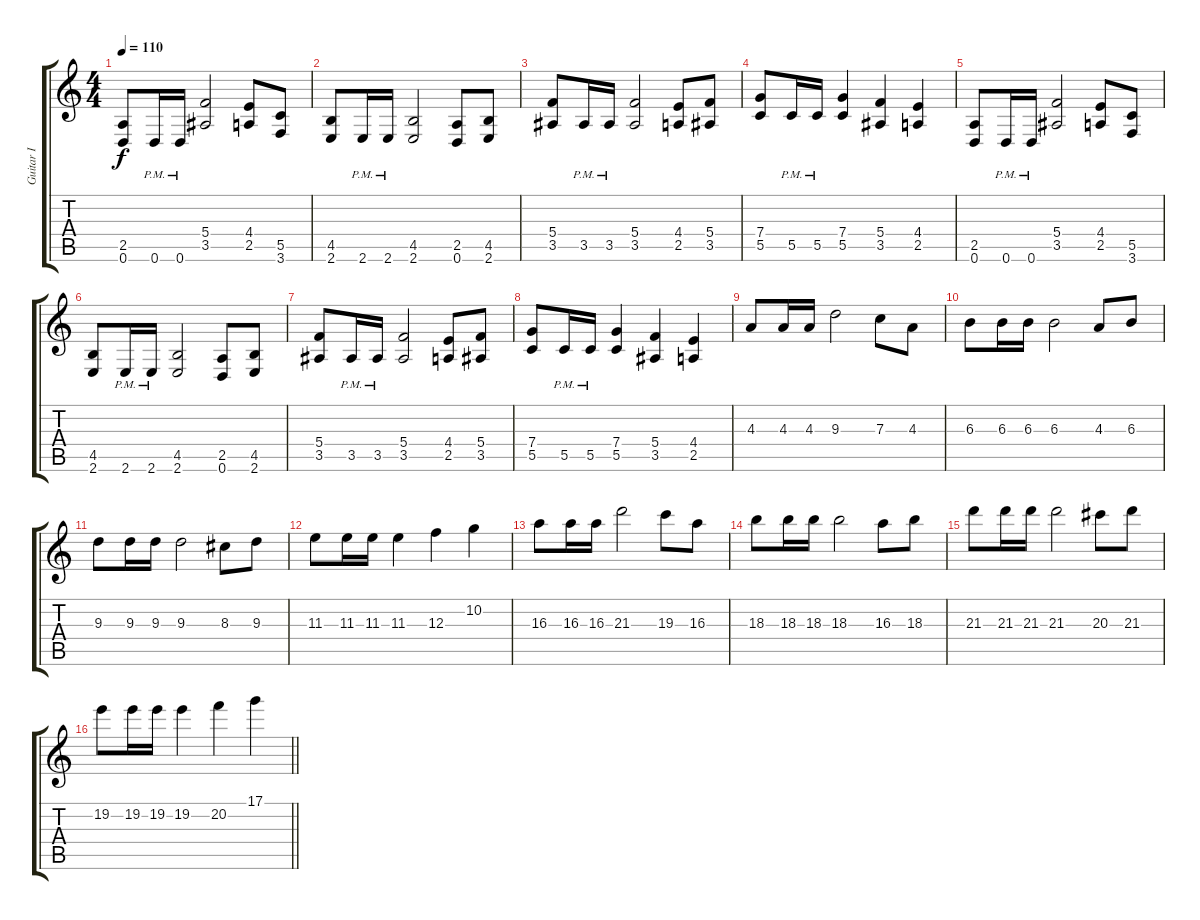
\track ("Guitar I" "Guitar I") {instrument distortionguitar}
\staff {score tabs}
\tuning (D4 A3 F3 C3 G2 D2) {hide}
\ts (4 4)
\tempo 110
\clef g2
\ks c
(2.5 0.6).8{dy f} 0.6{pm}.16 0.6{pm}.16 (5.4 3.5).2 (4.4 2.5).8 (5.5 3.6).8 |
(4.5 2.6).8 2.6{pm}.16 2.6{pm}.16 (4.5 2.6).2 (2.5 0.6).8 (4.5 2.6).8 |
(5.4 3.5).8 3.5{pm}.16 3.5{pm}.16 (5.4 3.5).2 (4.4 2.5).8 (5.4 3.5).8 |
(7.4 5.5).8 5.5{pm}.16 5.5{pm}.16 (7.4 5.5).4 (5.4 3.5).4 (4.4 2.5).4 |
(2.5 0.6).8 0.6{pm}.16 0.6{pm}.16 (5.4 3.5).2 (4.4 2.5).8 (5.5 3.6).8 |
(4.5 2.6).8 2.6{pm}.16 2.6{pm}.16 (4.5 2.6).2 (2.5 0.6).8 (4.5 2.6).8 |
(5.4 3.5).8 3.5{pm}.16 3.5{pm}.16 (5.4 3.5).2 (4.4 2.5).8 (5.4 3.5).8 |
(7.4 5.5).8 5.5{pm}.16 5.5{pm}.16 (7.4 5.5).4 (5.4 3.5).4 (4.4 2.5).4 |
4.3.8{volume 16} 4.3.16 4.3.16 9.3.2 7.3.8 4.3.8 |
6.3.8 6.3.16 6.3.16 6.3.2 4.3.8 6.3.8 |
9.3.8 9.3.16 9.3.16 9.3.2 8.3.8 9.3.8 |
11.3.8 11.3.16 11.3.16 11.3.4 12.3.4 10.2.4 |
16.3.8{volume 13} 16.3.16 16.3.16 21.3.2 19.3.8 16.3.8 |
18.3.8 18.3.16 18.3.16 18.3.2 16.3.8 18.3.8 |
21.3.8 21.3.16 21.3.16 21.3.2 20.3.8 21.3.8 |
\barLineRight lightlight
19.2.8 19.2.16 19.2.16 19.2.4 20.2.4 17.1.4
